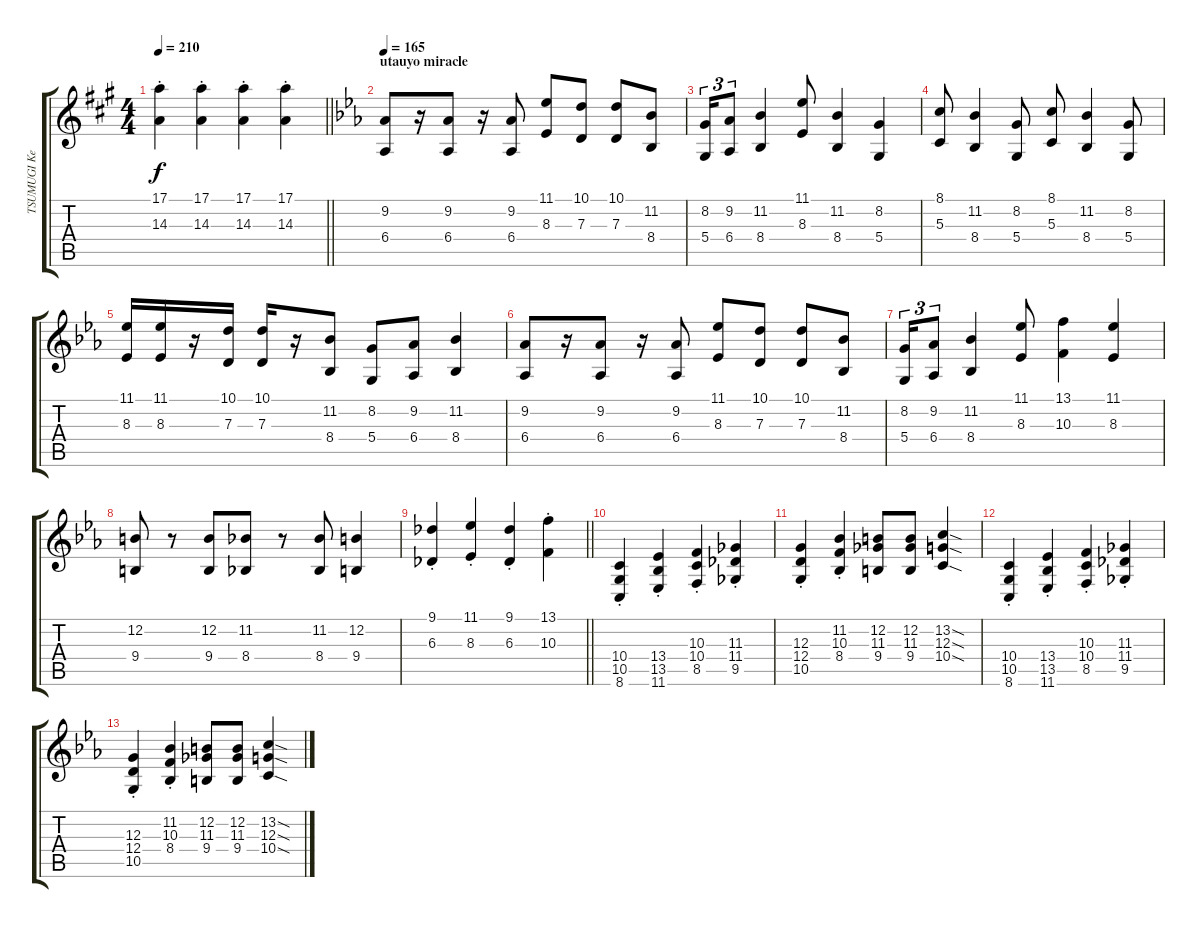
\track ("TSUMUGI Keyboard" "TSUMUGI Ke") {instrument lead2sawtooth}
\staff {score tabs}
\tuning (E4 B3 G3 D3 A2 E2) {hide}
\ts (4 4)
\tempo 210
\clef g2
\barLineRight lightlight
\ks a
(17.1{st} 14.3{st}).4{dy f} (17.1{st} 14.3{st}).4 (17.1{st} 14.3{st}).4 (17.1{st} 14.3{st}).4 |
\section ("" "utauyo miracle")
\tempo 165
\ks eb
(9.2 6.4).8 r.16 (9.2 6.4).8 r.16 (9.2 6.4).8 (11.1 8.3).8 (10.1 7.3).8 (10.1 7.3).8 (11.2 8.4).8 |
(8.2 5.4).16{tu (3 2)} (9.2 6.4).8{tu (3 2)} (11.2 8.4).4 (11.1 8.3).8 (11.2 8.4).4 (8.2 5.4).4 |
(8.1 5.3).8 (11.2 8.4).4 (8.2 5.4).8 (8.1 5.3).8 (11.2 8.4).4 (8.2 5.4).8 |
(11.1 8.3).16 (11.1 8.3).16 r.16 (10.1 7.3).16 (10.1 7.3).16 r.16 (11.2 8.4).8 (8.2 5.4).8 (9.2 6.4).8 (11.2 8.4).4 |
(9.2 6.4).8 r.16 (9.2 6.4).8 r.16 (9.2 6.4).8 (11.1 8.3).8 (10.1 7.3).8 (10.1 7.3).8 (11.2 8.4).8 |
(8.2 5.4).16{tu (3 2)} (9.2 6.4).8{tu (3 2)} (11.2 8.4).4 (11.1 8.3).8 (13.1 10.3).4 (11.1 8.3).4 |
(12.2 9.4).8 r.8 (12.2 9.4).8 (11.2 8.4).8 r.8 (11.2 8.4).8 (12.2 9.4).4 |
\barLineRight lightlight
(9.1{st} 6.3{st}).4 (11.1{st} 8.3{st}).4 (9.1{st} 6.3{st}).4 (13.1{st} 10.3{st}).4 |
(10.4{st} 10.5{st} 8.6{st}).4 (13.4{st} 13.5{st} 11.6{st}).4 (10.3{st} 10.4{st} 8.5{st}).4 (11.3{st} 11.4{st} 9.5{st}).4 |
(12.3{st} 12.4{st} 10.5{st}).4 (11.2{st} 10.3{st} 8.4{st}).4 (12.2 11.3 9.4).8 (12.2 11.3 9.4).8 (13.2{sod} 12.3{sod} 10.4{sod}).4 |
(10.4{st} 10.5{st} 8.6{st}).4 (13.4{st} 13.5{st} 11.6{st}).4 (10.3{st} 10.4{st} 8.5{st}).4 (11.3{st} 11.4{st} 9.5{st}).4 |
(12.3{st} 12.4{st} 10.5{st}).4 (11.2{st} 10.3{st} 8.4{st}).4 (12.2 11.3 9.4).8 (12.2 11.3 9.4).8 (13.2{sod} 12.3{sod} 10.4{sod}).4
